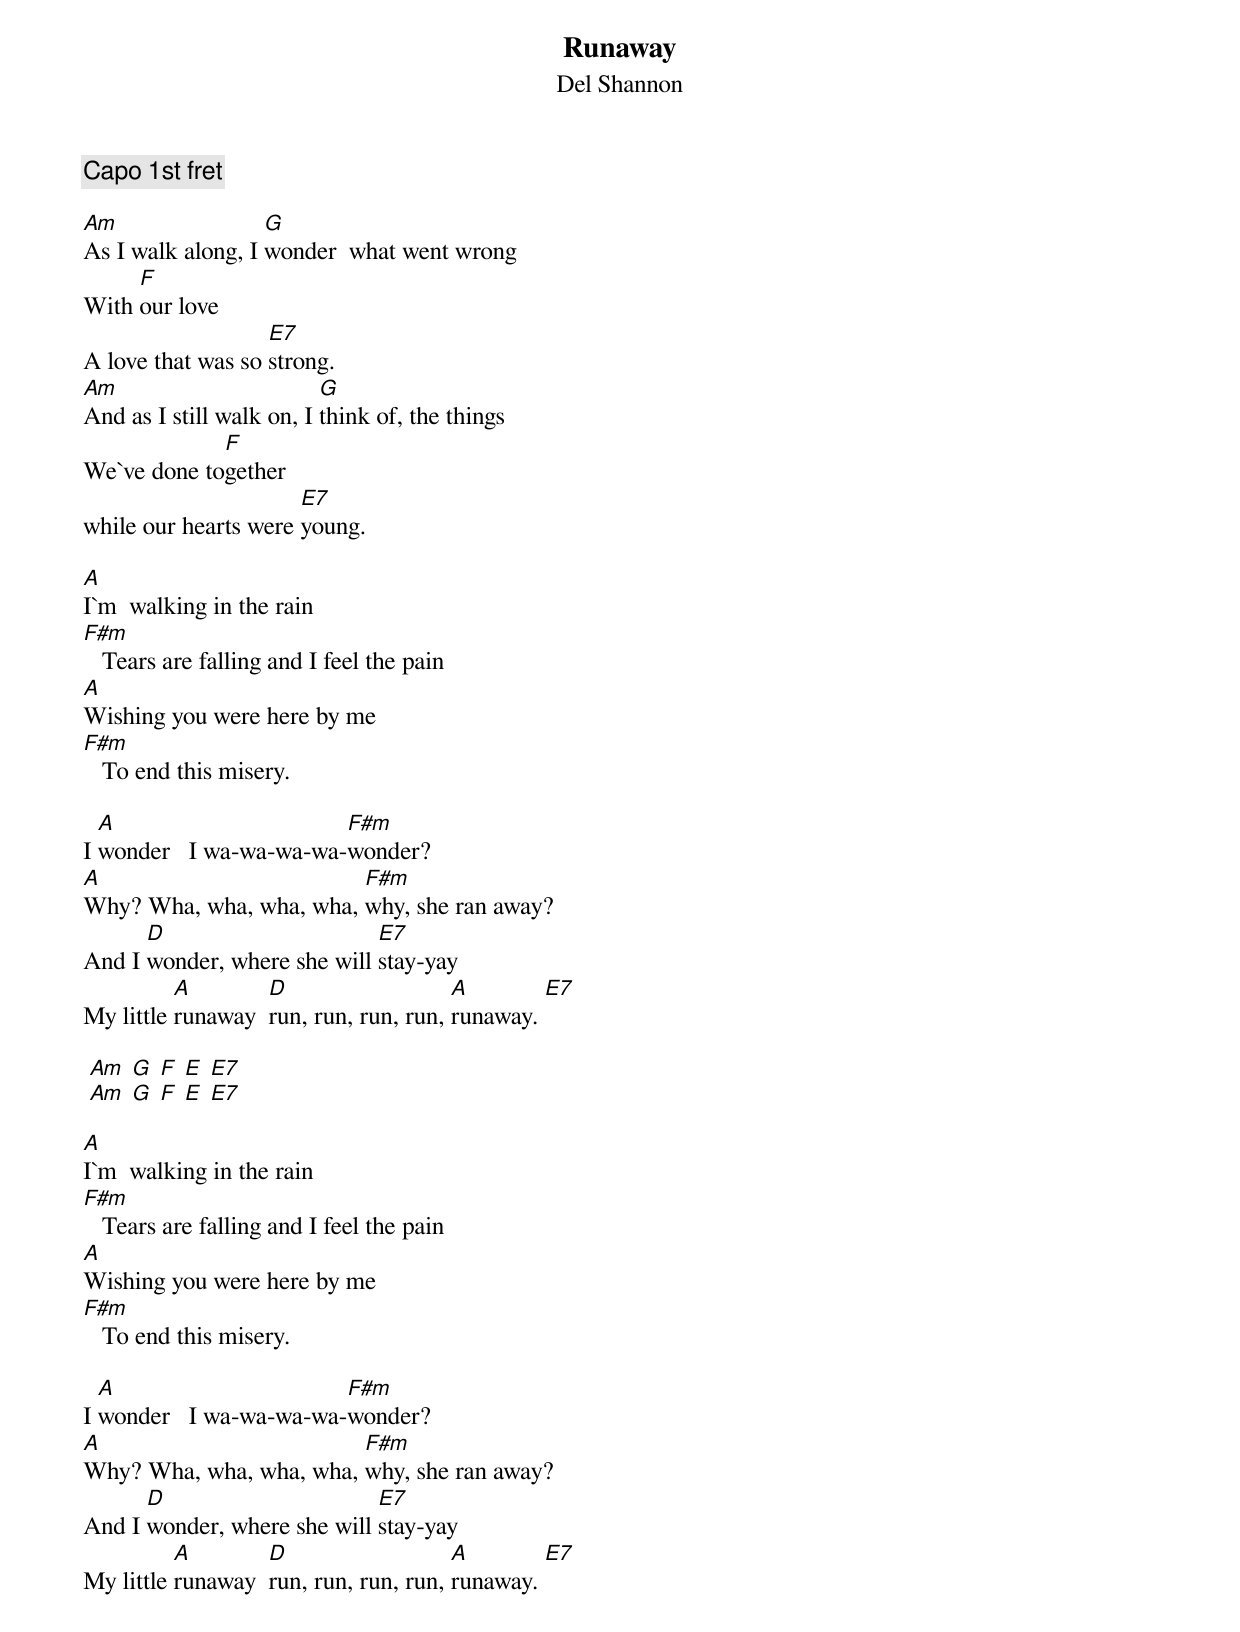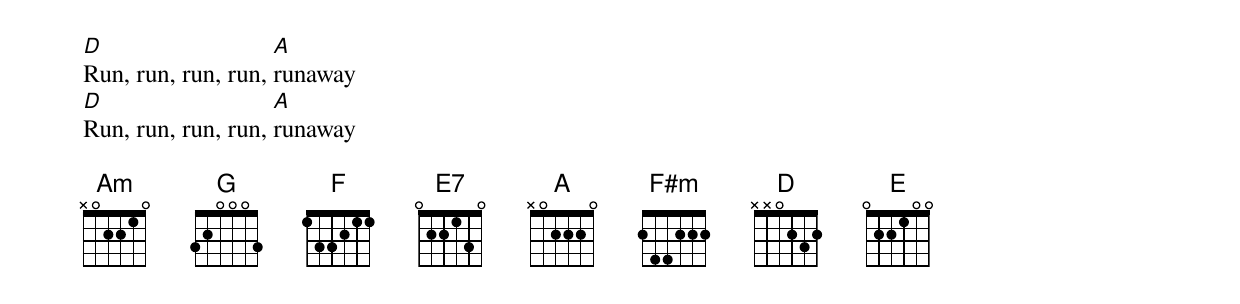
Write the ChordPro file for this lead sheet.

{title: Runaway}
{subtitle: Del Shannon}
{c:Capo 1st fret}

[Am]As I walk along, I [G]wonder  what went wrong
With [F]our love
A love that was so [E7]strong.
[Am]And as I still walk on, I [G]think of, the things
We`ve done to[F]gether
while our hearts were [E7]young.

[A]I`m  walking in the rain
[F#m]   Tears are falling and I feel the pain
[A]Wishing you were here by me
[F#m]   To end this misery.

I [A]wonder   I wa-wa-wa-wa-[F#m]wonder?
[A]Why? Wha, wha, wha, wha, [F#m]why, she ran away?
And I [D]wonder, where she will [E7]stay-yay
My little [A]runaway  [D]run, run, run, run, [A]runaway. [E7]

 [Am] [G] [F] [E] [E7]
 [Am] [G] [F] [E] [E7]

[A]I`m  walking in the rain
[F#m]   Tears are falling and I feel the pain
[A]Wishing you were here by me
[F#m]   To end this misery.

I [A]wonder   I wa-wa-wa-wa-[F#m]wonder?
[A]Why? Wha, wha, wha, wha, [F#m]why, she ran away?
And I [D]wonder, where she will [E7]stay-yay
My little [A]runaway  [D]run, run, run, run, [A]runaway. [E7]

[D]Run, run, run, run, [A]runaway
[D]Run, run, run, run, [A]runaway

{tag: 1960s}
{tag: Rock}
